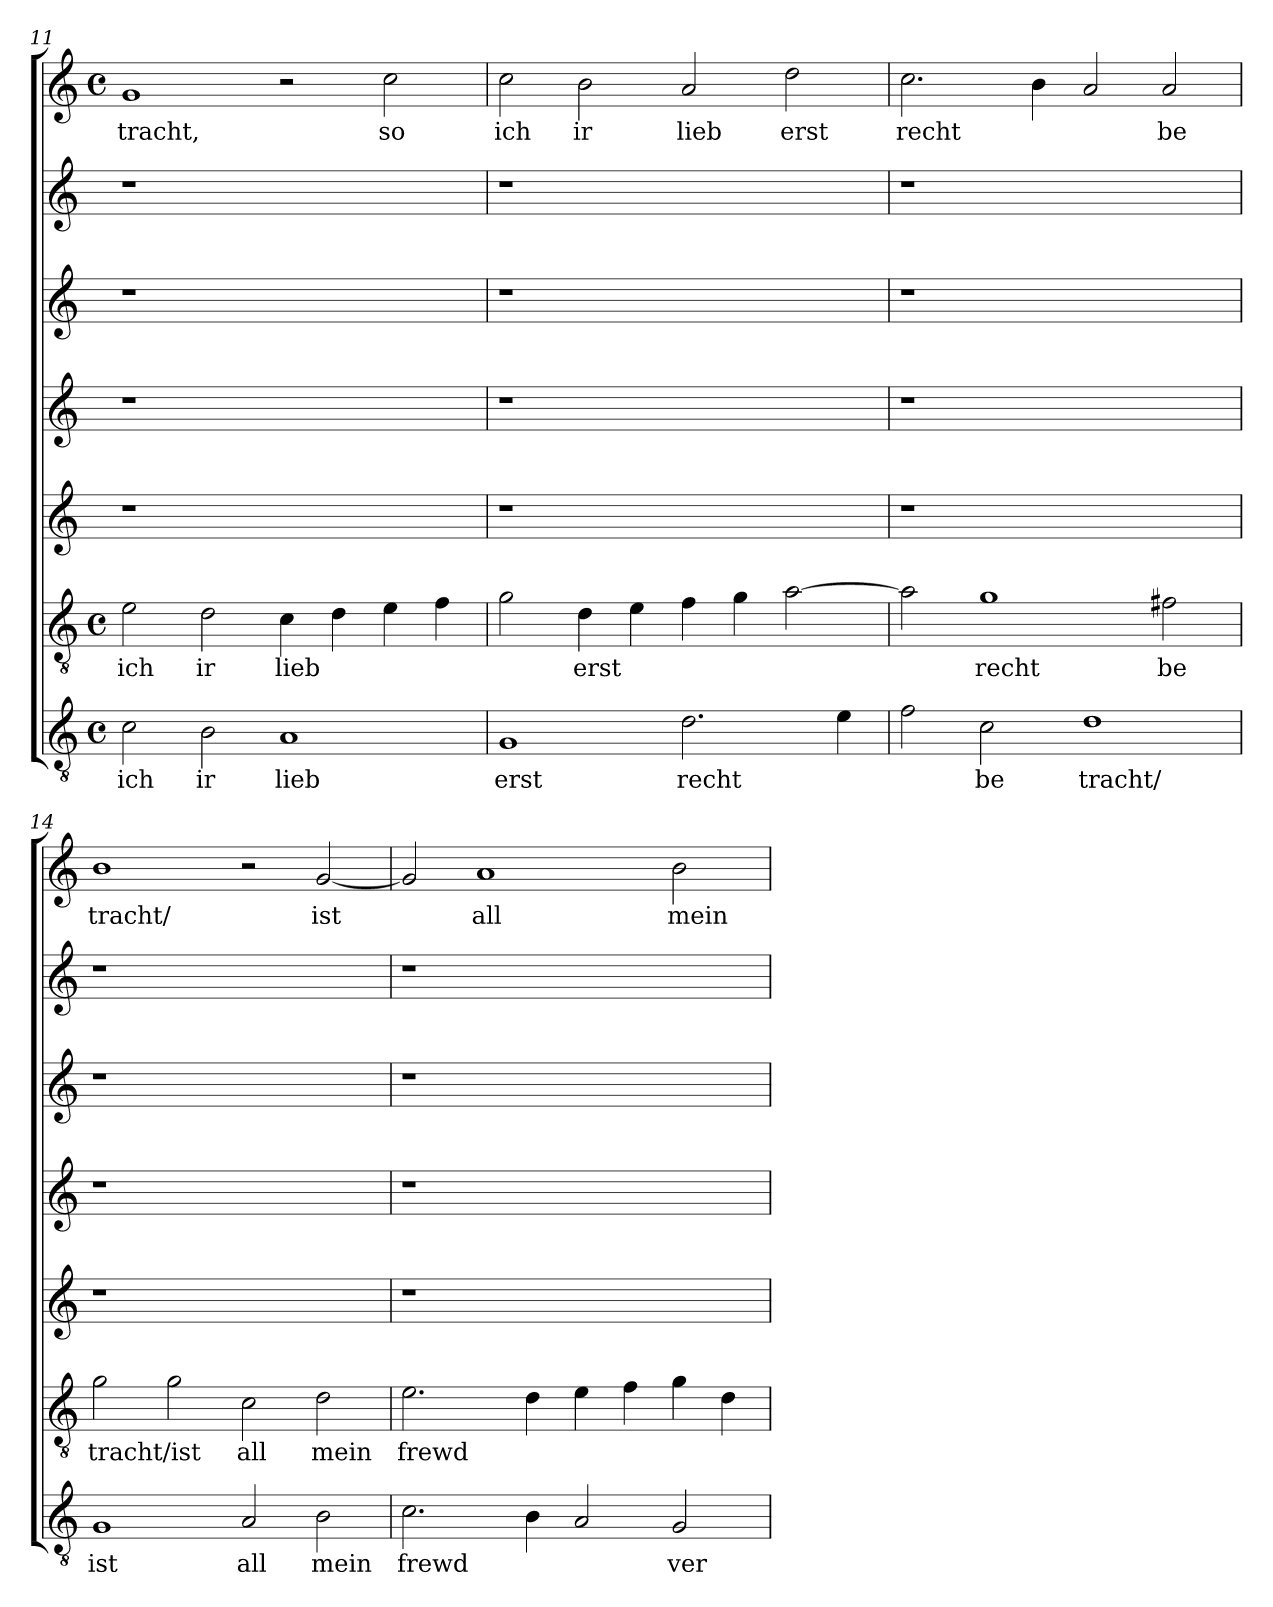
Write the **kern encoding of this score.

**kern	**text	**kern	**text	**kern	**kern	**kern	**kern	**kern	**text
*part7	*part7	*part6	*part6	*part5	*part4	*part3	*part2	*part1	*part1
*staff7	*staff7	*staff6	*staff6	*staff5	*staff4	*staff3	*staff2	*staff1	*staff1
*clefGv2	*	*clefGv2	*	*clefG2	*clefG2	*clefG2	*clefG2	*clefG2	*
*k[]	*	*k[]	*	*k[]	*k[]	*k[]	*k[]	*k[]	*
*C:	*	*C:	*	*C:	*C:	*C:	*C:	*C:	*
*M4/4	*	*M4/4	*	*	*	*	*	*M4/4	*
*met(c)	*	*met(c)	*	*	*	*	*	*met(c)	*
=11	=11	=11	=11	=11	=11	=11	=11	=11	=11
!	!LO:LY:b	!	!LO:LY:b	!	!	!	!	!	!LO:LY:b
2c\	ich	2e\	ich	1r	1r	1r	1r	1g	tracht,
!	!LO:LY:b	!	!LO:LY:b	!	!	!	!	!	!
2B\	ir	2d\	ir	.	.	.	.	.	.
!	!LO:LY:b	!	!LO:LY:b	!	!	!	!	!	!
1A	lieb	4c\	lieb	1ryy	1ryy	1ryy	1ryy	2r	.
.	.	4d\	.	.	.	.	.	.	.
!	!	!	!	!	!	!	!	!	!LO:LY:b
.	.	4e\	.	.	.	.	.	2cc\	so
.	.	4f\	.	.	.	.	.	.	.
=12	=12	=12	=12	=12	=12	=12	=12	=12	=12
!	!LO:LY:b	!	!	!	!	!	!	!	!LO:LY:b
1G	erst	2g\	.	1r	1r	1r	1r	2cc\	ich
!	!	!	!LO:LY:b	!	!	!	!	!	!LO:LY:b
.	.	4d\	erst	.	.	.	.	2b\	ir
.	.	4e\	.	.	.	.	.	.	.
!	!LO:LY:b	!	!	!	!	!	!	!	!LO:LY:b
2.d\	recht	4f\	.	1ryy	1ryy	1ryy	1ryy	2a/	lieb
.	.	4g\	.	.	.	.	.	.	.
!	!	!	!	!	!	!	!	!	!LO:LY:b
.	.	[>2a\	.	.	.	.	.	2dd\	erst
4e\	.	.	.	.	.	.	.	.	.
=13	=13	=13	=13	=13	=13	=13	=13	=13	=13
!	!	!	!	!	!	!	!	!	!LO:LY:b
2f\	.	2a\]	.	1r	1r	1r	1r	2.cc\	recht
!	!LO:LY:b	!	!LO:LY:b	!	!	!	!	!	!
2c\	be	1g	recht	.	.	.	.	.	.
.	.	.	.	.	.	.	.	4b\	.
!	!LO:LY:b	!	!	!	!	!	!	!	!
1d	tracht/	.	.	1ryy	1ryy	1ryy	1ryy	2a/	.
!	!	!	!LO:LY:b	!	!	!	!	!	!LO:LY:b
.	.	2f#\	be	.	.	.	.	2a/	be
!!LO:PB:g=z
=14	=14	=14	=14	=14	=14	=14	=14	=14	=14
!	!LO:LY:b	!	!LO:LY:b	!	!	!	!	!	!LO:LY:b
1G	ist	2g\	tracht/ist	1r	1r	1r	1r	1b	tracht/
.	.	2g\	.	.	.	.	.	.	.
!	!LO:LY:b	!	!LO:LY:b	!	!	!	!	!	!
2A/	all	2c\	all	1ryy	1ryy	1ryy	1ryy	2r	.
!	!LO:LY:b	!	!LO:LY:b	!	!	!	!	!	!LO:LY:b
2B\	mein	2d\	mein	.	.	.	.	[<2g/	ist
=15	=15	=15	=15	=15	=15	=15	=15	=15	=15
!	!LO:LY:b	!	!LO:LY:b	!	!	!	!	!	!
2.c\	frewd	2.e\	frewd	1r	1r	1r	1r	2g/]	.
!	!	!	!	!	!	!	!	!	!LO:LY:b
.	.	.	.	.	.	.	.	1a	all
4B\	.	4d\	.	.	.	.	.	.	.
2A/	.	4e\	.	1ryy	1ryy	1ryy	1ryy	.	.
.	.	4f\	.	.	.	.	.	.	.
!	!LO:LY:b	!	!	!	!	!	!	!	!LO:LY:b
2G/	ver-	4g\	.	.	.	.	.	2b\	mein
.	.	4d\	.	.	.	.	.	.	.
=	=	=	=	=	=	=	=	=	=
*-	*-	*-	*-	*-	*-	*-	*-	*-	*-
